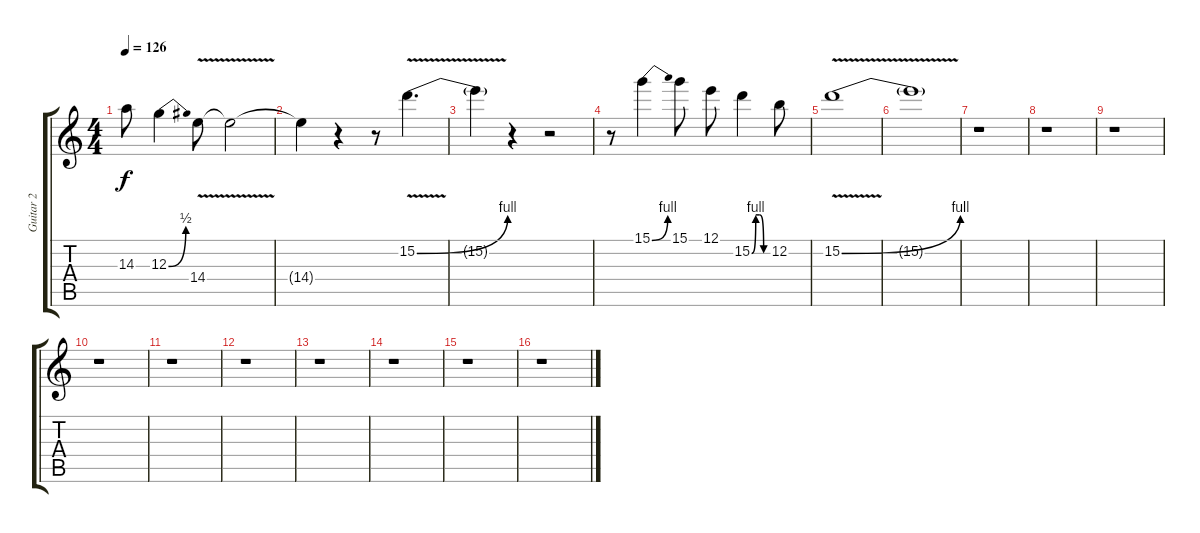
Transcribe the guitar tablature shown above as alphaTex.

\track ("Guitar 2" "Guitar 2") {instrument overdrivenguitar}
\staff {score tabs}
\tuning (E4 B3 G3 D3 A2 E2) {hide}
\ts (4 4)
\tempo 126
\clef g2
\ks c
14.3.8{dy f} 12.3{be (bend 0 0 60 2)}.4 14.4{v}.8 14.4{t}.2 |
14.4{t}.4 r.4 r.8 15.2{be (bend 0 0 60 4) v}.4{d} |
15.2{t}.4 r.4 r.2 |
r.8 15.1{be (bend 0 0 60 4)}.4 15.1.8 12.1.8 15.2{be (custom 0 0 15 4 30 4 45 0 60 0)}.4 12.2.8 |
15.2{be (bend 0 0 60 4) v}.1 |
15.2{t}.1 |
r.1 |
r.1 |
r.1 |
r.1 |
r.1 |
r.1 |
r.1 |
r.1 |
r.1 |
r.1
